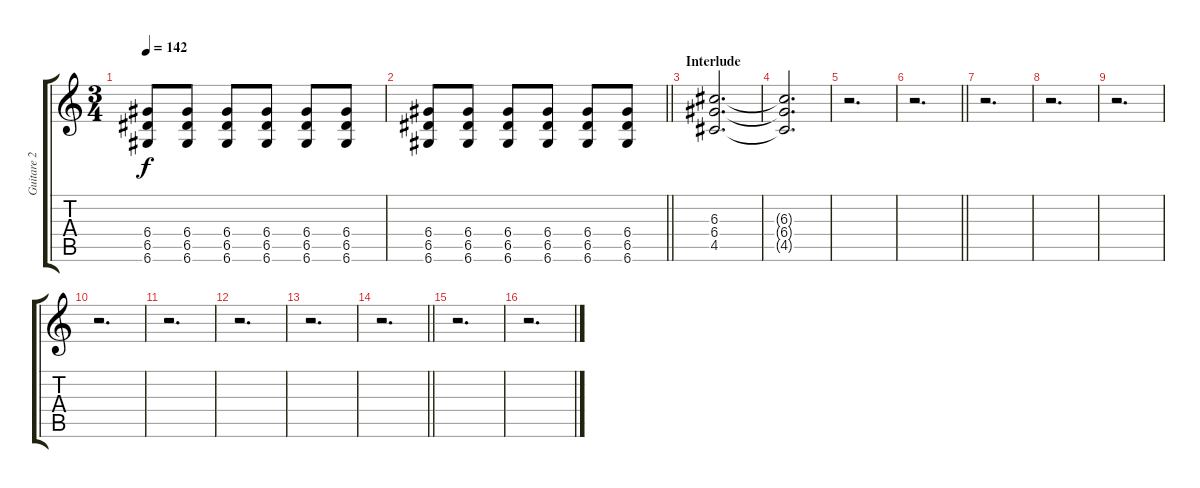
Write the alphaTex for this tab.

\track ("Guitare 2" "Guitare 2") {instrument overdrivenguitar}
\staff {score tabs}
\tuning (E4 B3 G3 D3 A2 D2) {hide}
\ts (3 4)
\tempo 142
\clef g2
\ks c
(6.4 6.5 6.6).8{dy f} (6.4 6.5 6.6).8 (6.4 6.5 6.6).8 (6.4 6.5 6.6).8 (6.4 6.5 6.6).8 (6.4 6.5 6.6).8 |
\barLineRight lightlight
(6.4 6.5 6.6).8 (6.4 6.5 6.6).8 (6.4 6.5 6.6).8 (6.4 6.5 6.6).8 (6.4 6.5 6.6).8 (6.4 6.5 6.6).8 |
\section ("" "Interlude")
(6.3 6.4 4.5).2{d volume 0} |
(6.3{t} 6.4{t} 4.5{t}).2{d} |
r.2{d volume 12} |
\barLineRight lightlight
r.2{d} |
r.2{d} |
r.2{d} |
r.2{d} |
r.2{d} |
r.2{d} |
r.2{d} |
r.2{d} |
\barLineRight lightlight
r.2{d} |
r.2{d} |
r.2{d}
